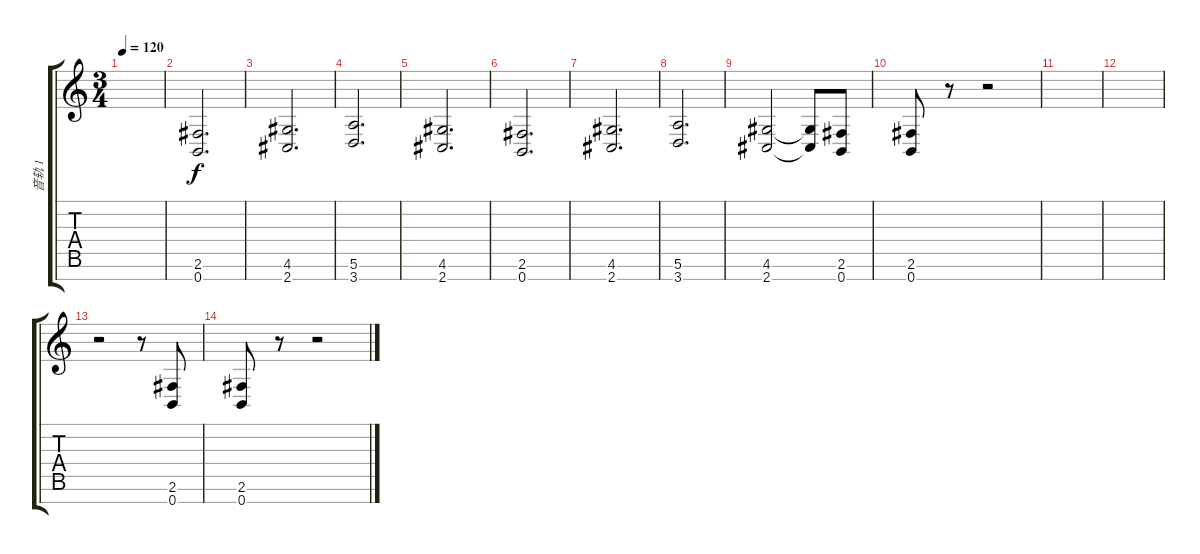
\track ("音轨 1" "音轨 1") {instrument distortionguitar}
\staff {score tabs}
\tuning (E4 B3 G3 D3 A2 E2 B1) {hide}
\ts (3 4)
\tempo 120
\clef g2
\ks c
|
(2.6 0.7).2{d} |
(4.6 2.7).2{d} |
(5.6 3.7).2{d} |
(4.6 2.7).2{d} |
(2.6 0.7).2{d} |
(4.6 2.7).2{d} |
(5.6 3.7).2{d} |
(4.6 2.7).2 (4.6{t} 2.7{t}).8 (2.6 0.7).8 |
(2.6 0.7).8 r.8 r.2 |
|
|
r.2 r.8 (2.6 0.7).8 |
(2.6 0.7).8 r.8 r.2
